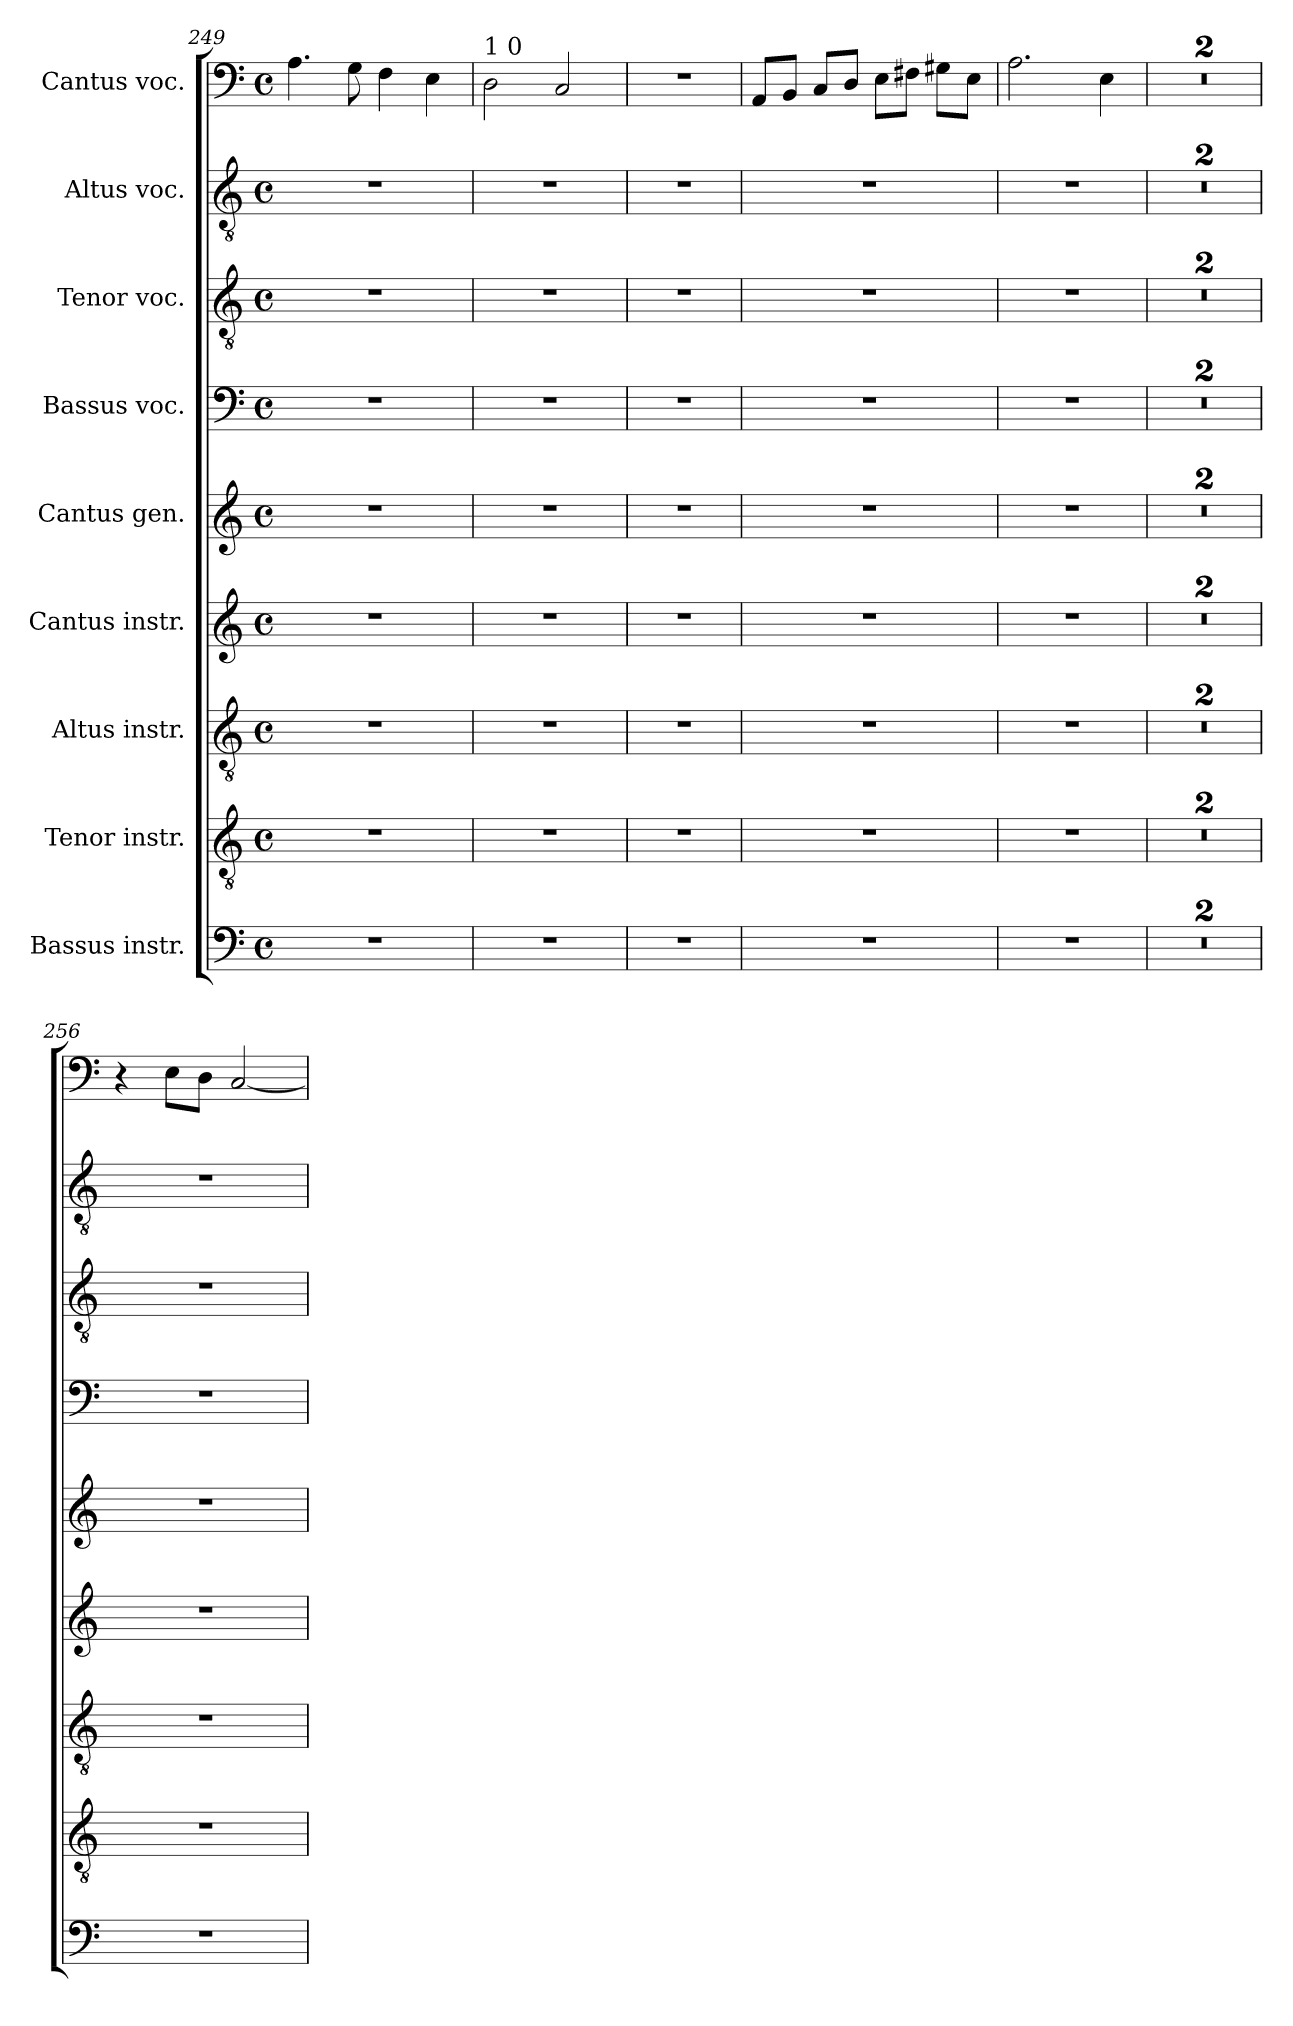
**kern	**kern	**kern	**kern	**kern	**kern	**kern	**kern	**kern
*part9	*part8	*part7	*part6	*part5	*part4	*part3	*part2	*part1
*staff9	*staff8	*staff7	*staff6	*staff5	*staff4	*staff3	*staff2	*staff1
*I"Bassus instr.	*I"Tenor instr.	*I"Altus instr.	*I"Cantus instr.	*I"Cantus gen.	*I"Bassus voc.	*I"Tenor voc.	*I"Altus voc.	*I"Cantus voc.
*clefF4	*clefGv2	*clefGv2	*clefG2	*clefG2	*clefF4	*clefGv2	*clefGv2	*clefF4
*k[]	*k[]	*k[]	*k[]	*k[]	*k[]	*k[]	*k[]	*k[]
*C:	*C:	*C:	*C:	*C:	*C:	*C:	*C:	*C:
*M4/4	*M4/4	*M4/4	*M4/4	*M4/4	*M4/4	*M4/4	*M4/4	*M4/4
*met(c)	*met(c)	*met(c)	*met(c)	*met(c)	*met(c)	*met(c)	*met(c)	*met(c)
=249	=249	=249	=249	=249	=249	=249	=249	=249
1r	1r	1r	1r	1r	1r	1r	1r	4.A\
.	.	.	.	.	.	.	.	8G\
.	.	.	.	.	.	.	.	4F\
.	.	.	.	.	.	.	.	4E\
!!LO:LB:g=z
=250	=250	=250	=250	=250	=250	=250	=250	=250
!	!	!	!	!	!	!	!	!LO:TX:a:t=1 0
1r	1r	1r	1r	1r	1r	1r	1r	2D\
.	.	.	.	.	.	.	.	2C/
=251	=251	=251	=251	=251	=251	=251	=251	=251
1r	1r	1r	1r	1r	1r	1r	1r	1r
=252	=252	=252	=252	=252	=252	=252	=252	=252
1r	1r	1r	1r	1r	1r	1r	1r	8AA/L
.	.	.	.	.	.	.	.	8BB/J
.	.	.	.	.	.	.	.	8C/L
.	.	.	.	.	.	.	.	8D/J
.	.	.	.	.	.	.	.	8E\L
.	.	.	.	.	.	.	.	8F#X\J
.	.	.	.	.	.	.	.	8G#X\L
.	.	.	.	.	.	.	.	8E\J
=253	=253	=253	=253	=253	=253	=253	=253	=253
1r	1r	1r	1r	1r	1r	1r	1r	2.A\
.	.	.	.	.	.	.	.	4E\
=254	=254	=254	=254	=254	=254	=254	=254	=254
1r	1r	1r	1r	1r	1r	1r	1r	1r
=255	=255	=255	=255	=255	=255	=255	=255	=255
1r	1r	1r	1r	1r	1r	1r	1r	1r
=256	=256	=256	=256	=256	=256	=256	=256	=256
1r	1r	1r	1r	1r	1r	1r	1r	4r
.	.	.	.	.	.	.	.	8E\L
.	.	.	.	.	.	.	.	8D\J
.	.	.	.	.	.	.	.	[<2C/
=	=	=	=	=	=	=	=	=
*-	*-	*-	*-	*-	*-	*-	*-	*-
